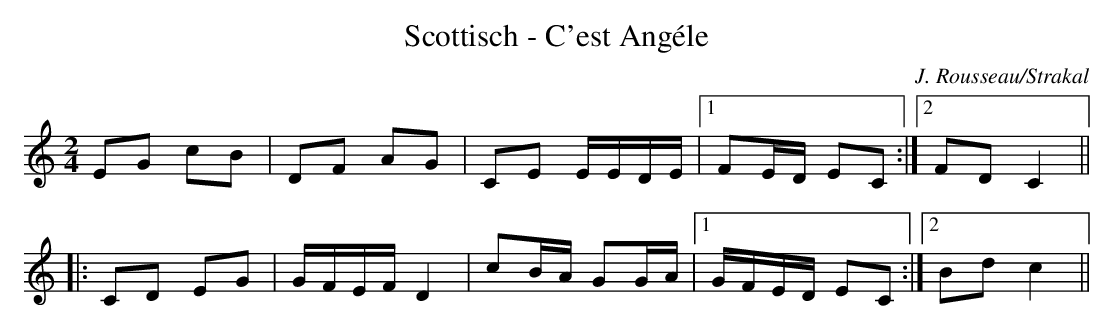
X:1
T:Scottisch - C'est Angéle
C:J. Rousseau/Strakal
M:2/4
L:1/8
K:C
EG cB|DF AG|CE E/E/D/E/|1 FE/D/ EC:|2 FD C2||
|:CD EG|G/F/E/F/ D2|cB/A/ GG/A/|1 G/F/E/D/ EC:|2 Bd c2||
